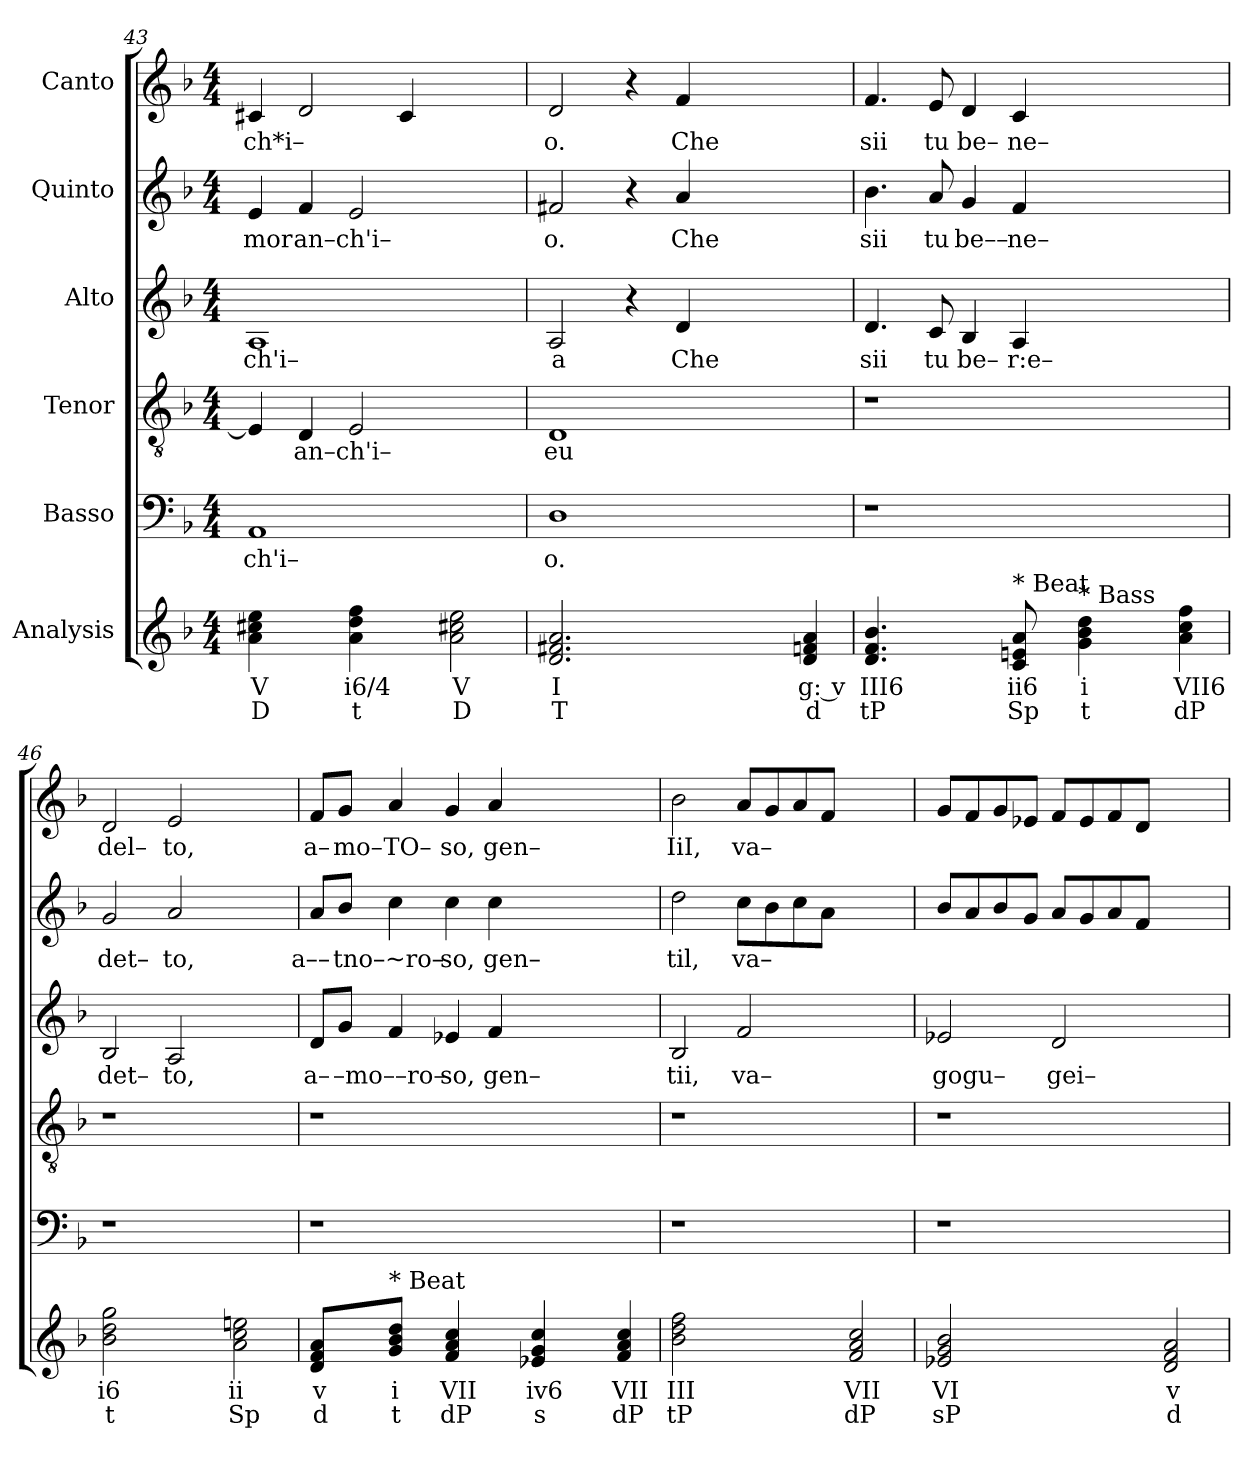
**kern	**text	**text	**kern	**text	**kern	**text	**kern	**text	**kern	**text	**kern	**text
*part6	*part6	*part6	*part5	*part5	*part4	*part4	*part3	*part3	*part2	*part2	*part1	*part1
*staff6	*staff6	*staff6	*staff5	*staff5	*staff4	*staff4	*staff3	*staff3	*staff2	*staff2	*staff1	*staff1
*I"Analysis	*	*	*I"Basso	*	*I"Tenor	*	*I"Alto	*	*I"Quinto	*	*I"Canto	*
*	*	*	*clefF4	*	*clefGv2	*	*clefG2	*	*clefG2	*	*clefG2	*
*k[b-]	*	*	*k[b-]	*	*k[b-]	*	*k[b-]	*	*k[b-]	*	*k[b-]	*
*	*	*	*F:	*	*F:	*	*F:	*	*F:	*	*F:	*
*M4/4	*	*	*M4/4	*	*M4/4	*	*M4/4	*	*M4/4	*	*M4/4	*
=43	=43	=43	=43	=43	=43	=43	=43	=43	=43	=43	=43	=43
!	!	!	!	!LO:LY:b	!	!	!	!	!	!	!	!
!	!	!	!	!	!	!	!	!LO:LY:b	!	!	!	!
!	!	!	!	!	!	!	!	!	!	!LO:LY:b	!	!
!	!	!	!	!	!	!	!	!	!	!	!	!LO:LY:b
4a 4cc#X 4ee	V	D	1AA	ch'i–	4E/]	.	1A	ch'i–	4e/	mor	4c#X/	ch*i–
!	!	!	!	!	!	!LO:LY:b	!	!	!	!	!	!
!	!	!	!	!	!	!	!	!	!	!LO:LY:b	!	!
4ryy	.	.	.	.	4D/	an–ch'i–	.	.	4f/	an–ch'i–	2d/	.
4a 4dd 4ff	i6/4	t	.	.	2E/	.	.	.	2e/	.	.	.
4ryy	.	.	.	.	.	.	.	.	.	.	4c#/	.
2a 2cc#X 2ee	V	D	2ryy	.	2ryy	.	2ryy	.	2ryy	.	2ryy	.
=44	=44	=44	=44	=44	=44	=44	=44	=44	=44	=44	=44	=44
!	!	!	!	!LO:LY:b	!	!	!	!	!	!	!	!
!	!	!	!	!	!	!LO:LY:b	!	!	!	!	!	!
!	!	!	!	!	!	!	!	!LO:LY:b	!	!	!	!
!	!	!	!	!	!	!	!	!	!	!LO:LY:b	!	!
!	!	!	!	!	!	!	!	!	!	!	!	!LO:LY:b
2.d 2.f#X 2.a	I	T	1D	o.	1D	eu	2A/	a	2f#X/	o.	2d/	o.
.	.	.	.	.	.	.	4r	.	4r	.	4r	.
!	!	!	!	!	!	!	!	!LO:LY:b	!	!	!	!
!	!	!	!	!	!	!	!	!	!	!LO:LY:b	!	!
!	!	!	!	!	!	!	!	!	!	!	!	!LO:LY:b
2.ryy	.	.	.	.	.	.	4d/	Che	4a/	Che	4f/	Che
.	.	.	2.ryy	.	2.ryy	.	2.ryy	.	2.ryy	.	2.ryy	.
4d 4fn 4a	g: v	d	.	.	.	.	.	.	.	.	.	.
=45	=45	=45	=45	=45	=45	=45	=45	=45	=45	=45	=45	=45
!	!	!	!	!	!	!	!	!LO:LY:b	!	!	!	!
!	!	!	!	!	!	!	!	!	!	!LO:LY:b	!	!
!	!	!	!	!	!	!	!	!	!	!	!	!LO:LY:b
4.d 4.f 4.b-	III6	tP	1r	.	1r	.	4.d/	sii	4.b-\	sii	4.f/	sii
!	!	!	!	!	!	!	!	!LO:LY:b	!	!	!	!
!	!	!	!	!	!	!	!	!	!	!LO:LY:b	!	!
!	!	!	!	!	!	!	!	!	!	!	!	!LO:LY:b
4.ryy	.	.	.	.	.	.	8c/	tu	8a/	tu	8e/	tu
!	!	!	!	!	!	!	!	!LO:LY:b	!	!	!	!
!	!	!	!	!	!	!	!	!	!	!LO:LY:b	!	!
!	!	!	!	!	!	!	!	!	!	!	!	!LO:LY:b
.	.	.	.	.	.	.	4B-/	be–	4g/	be––	4d/	be–
!	!	!	!	!	!	!	!	!LO:LY:b	!	!	!	!
!	!	!	!	!	!	!	!	!	!	!LO:LY:b	!	!
!LO:TX:a:t=* Beat	!	!	!	!	!	!	!	!	!	!	!	!
!	!	!	!	!	!	!	!	!	!	!	!	!LO:LY:b
8c 8en 8a	ii6	Sp	.	.	.	.	4A/	r:e–	4f/	ne–	4c/	ne–
8ryy	.	.	.	.	.	.	.	.	.	.	.	.
!LO:TX:a:t=* Bass	!	!	!	!	!	!	!	!	!	!	!	!
4g 4b- 4dd	i	t	2.ryy	.	2.ryy	.	2.ryy	.	2.ryy	.	2.ryy	.
4ryy	.	.	.	.	.	.	.	.	.	.	.	.
4a 4cc 4ff	VII6	dP	.	.	.	.	.	.	.	.	.	.
=46	=46	=46	=46	=46	=46	=46	=46	=46	=46	=46	=46	=46
!	!	!	!	!	!	!	!	!LO:LY:b	!	!	!	!
!	!	!	!	!	!	!	!	!	!	!LO:LY:b	!	!
!	!	!	!	!	!	!	!	!	!	!	!	!LO:LY:b
2b- 2dd 2gg	i6	t	1r	.	1r	.	2B-/	det–	2g/	det–	2d/	del–
!	!	!	!	!	!	!	!	!LO:LY:b	!	!	!	!
!	!	!	!	!	!	!	!	!	!	!LO:LY:b	!	!
!	!	!	!	!	!	!	!	!	!	!	!	!LO:LY:b
2ryy	.	.	.	.	.	.	2A/	to,	2a/	to,	2e/	to,
2a 2cc 2een	ii	Sp	2ryy	.	2ryy	.	2ryy	.	2ryy	.	2ryy	.
=47	=47	=47	=47	=47	=47	=47	=47	=47	=47	=47	=47	=47
!	!	!	!	!	!	!	!	!LO:LY:b	!	!	!	!
!	!	!	!	!	!	!	!	!	!	!LO:LY:b	!	!
!	!	!	!	!	!	!	!	!	!	!	!	!LO:LY:b
8d 8f 8aL	v	d	1r	.	1r	.	8d/L	a–	8a/L	a––	8f/L	a–
!	!	!	!	!	!	!	!	!LO:LY:b	!	!	!	!
!	!	!	!	!	!	!	!	!	!	!LO:LY:b	!	!
!	!	!	!	!	!	!	!	!	!	!	!	!LO:LY:b
8ryy	.	.	.	.	.	.	8g/J	–mo––ro–	8b-/J	tno–~ro–	8g/J	mo–
!LO:TX:a:t=* Beat	!	!	!	!	!	!	!	!	!	!	!	!
!	!	!	!	!	!	!	!	!	!	!	!	!LO:LY:b
8g 8b- 8ddJ	i	t	.	.	.	.	4f/	.	4cc\	.	4a/	TO–
8ryy	.	.	.	.	.	.	.	.	.	.	.	.
!	!	!	!	!	!	!	!	!LO:LY:b	!	!	!	!
!	!	!	!	!	!	!	!	!	!	!LO:LY:b	!	!
!	!	!	!	!	!	!	!	!	!	!	!	!LO:LY:b
4f 4a 4cc	VII	dP	.	.	.	.	4e-X/	so,	4cc\	so,	4g/	so,
!	!	!	!	!	!	!	!	!LO:LY:b	!	!	!	!
!	!	!	!	!	!	!	!	!	!	!LO:LY:b	!	!
!	!	!	!	!	!	!	!	!	!	!	!	!LO:LY:b
4ryy	.	.	.	.	.	.	4f/	gen–	4cc\	gen–	4a/	gen–
4e-X 4g 4cc	iv6	s	2.ryy	.	2.ryy	.	2.ryy	.	2.ryy	.	2.ryy	.
4ryy	.	.	.	.	.	.	.	.	.	.	.	.
4f 4a 4cc	VII	dP	.	.	.	.	.	.	.	.	.	.
=48	=48	=48	=48	=48	=48	=48	=48	=48	=48	=48	=48	=48
!	!	!	!	!	!	!	!	!LO:LY:b	!	!	!	!
!	!	!	!	!	!	!	!	!	!	!LO:LY:b	!	!
!	!	!	!	!	!	!	!	!	!	!	!	!LO:LY:b
2b- 2dd 2ff	III	tP	1r	.	1r	.	2B-/	tii,	2dd\	til,	2b-\	IiI,
!	!	!	!	!	!	!	!	!LO:LY:b	!	!	!	!
!	!	!	!	!	!	!	!	!	!	!LO:LY:b	!	!
!	!	!	!	!	!	!	!	!	!	!	!	!LO:LY:b
2ryy	.	.	.	.	.	.	2f/	va–	8cc\L	va–	8a/L	va–
.	.	.	.	.	.	.	.	.	8b-\	.	8g/	.
.	.	.	.	.	.	.	.	.	8cc\	.	8a/	.
.	.	.	.	.	.	.	.	.	8a\J	.	8f/J	.
2f 2a 2cc	VII	dP	2ryy	.	2ryy	.	2ryy	.	2ryy	.	2ryy	.
=49	=49	=49	=49	=49	=49	=49	=49	=49	=49	=49	=49	=49
!	!	!	!	!	!	!	!	!LO:LY:b	!	!	!	!
2e-X 2g 2b-	VI	sP	1r	.	1r	.	2e-X/	gogu–	8b-/L	.	8g/L	.
.	.	.	.	.	.	.	.	.	8a/	.	8f/	.
.	.	.	.	.	.	.	.	.	8b-/	.	8g/	.
.	.	.	.	.	.	.	.	.	8g/J	.	8e-X/J	.
!	!	!	!	!	!	!	!	!LO:LY:b	!	!	!	!
2ryy	.	.	.	.	.	.	2d/	gei–	8a/L	.	8f/L	.
.	.	.	.	.	.	.	.	.	8g/	.	8e-/	.
.	.	.	.	.	.	.	.	.	8a/	.	8f/	.
.	.	.	.	.	.	.	.	.	8f/J	.	8d/J	.
2d 2f 2a	v	d	2ryy	.	2ryy	.	2ryy	.	2ryy	.	2ryy	.
=	=	=	=	=	=	=	=	=	=	=	=	=
*-	*-	*-	*-	*-	*-	*-	*-	*-	*-	*-	*-	*-
